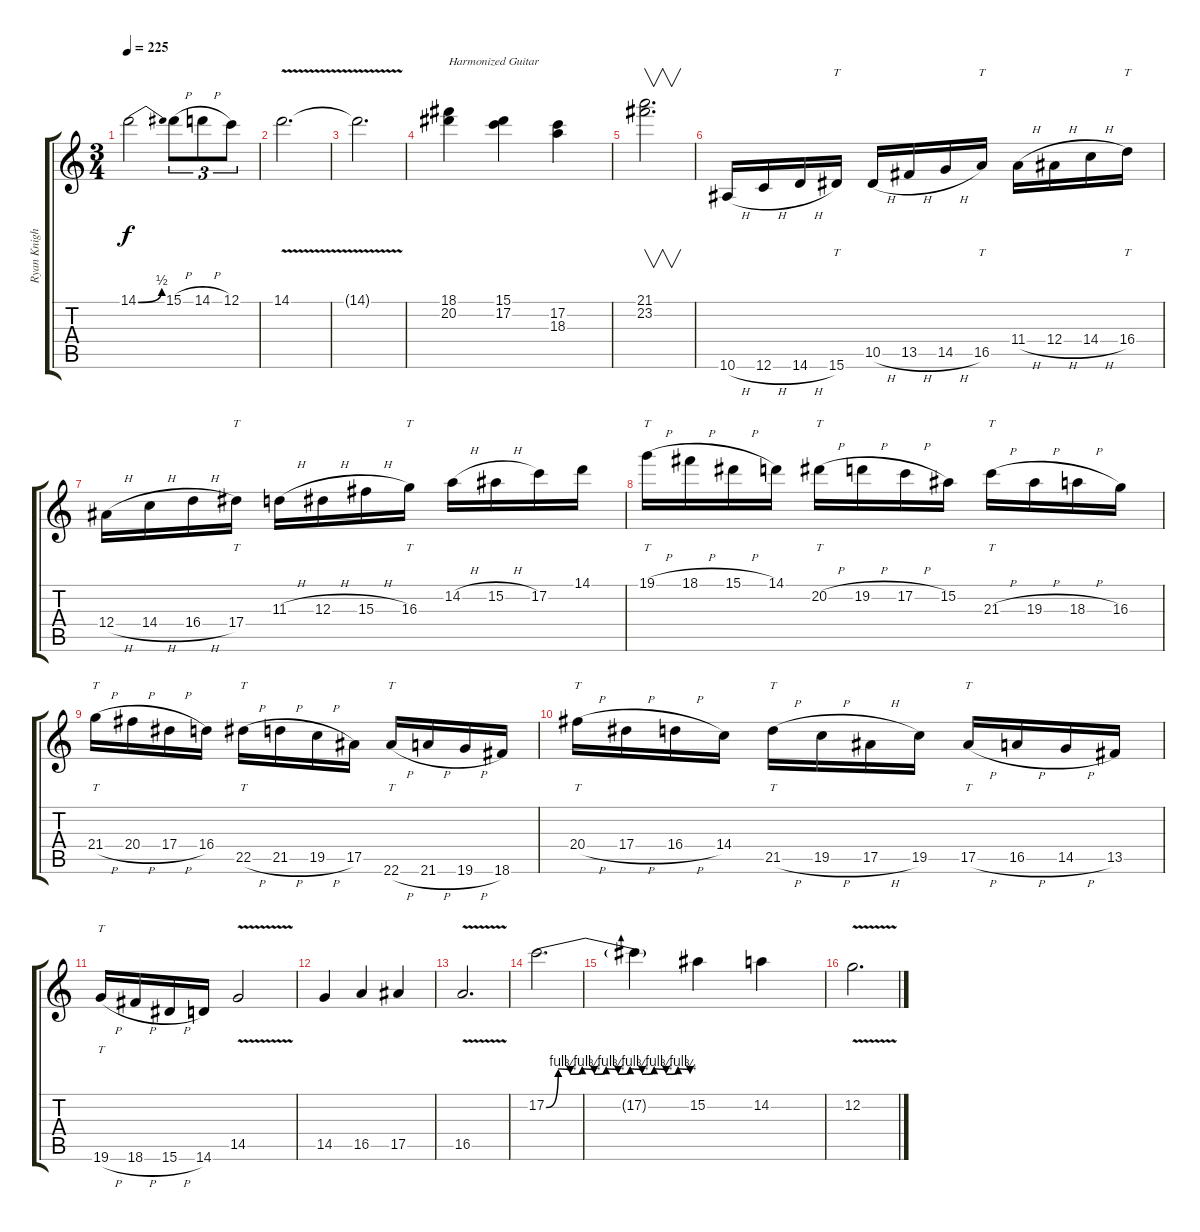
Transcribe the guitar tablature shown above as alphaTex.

\track ("Ryan Knight (Solo)" "Ryan Knigh") {instrument distortionguitar}
\staff {score tabs}
\tuning (C4 G3 Eb3 Bb2 F2 C2) {hide}
\ts (3 4)
\tempo 225
\clef g2
\ks c
14.1{be (bend 0 0 60 2)}.2{dy f} 15.1{h}.8{tu (3 2)} 14.1{h}.8{tu (3 2)} 12.1.8{tu (3 2)} |
14.1{v}.2{d} |
14.1{t}.2{d} |
(18.1 20.2).4{txt "Harmonized Guitar"} (15.1 17.2).4 (17.2 18.3).4 |
(21.1 23.2).2{v d} |
10.6{h}.16 12.6{h}.16 14.6{h}.16 15.6.16{tt} 10.5{h}.16 13.5{h}.16 14.5{h}.16 16.5.16{tt} 11.4{h}.16 12.4{h}.16 14.4{h}.16 16.4.16{tt} |
12.4{h}.16 14.4{h}.16 16.4{h}.16 17.4.16{tt} 11.3{h}.16 12.3{h}.16 15.3{h}.16 16.3.16{tt} 14.2{h}.16 15.2{h}.16 17.2.16 14.1.16 |
19.1{h}.16{tt} 18.1{h}.16 15.1{h}.16 14.1.16 20.2{h}.16{tt} 19.2{h}.16 17.2{h}.16 15.2.16 21.3{h}.16{tt} 19.3{h}.16 18.3{h}.16 16.3.16 |
21.4{h}.16{tt} 20.4{h}.16 17.4{h}.16 16.4.16 22.5{h}.16{tt} 21.5{h}.16 19.5{h}.16 17.5.16 22.6{h}.16{tt} 21.6{h}.16 19.6{h}.16 18.6.16 |
20.4{h}.16{tt} 17.4{h}.16 16.4{h}.16 14.4.16 21.5{h}.16{tt} 19.5{h}.16 17.5{h}.16 19.5.16 17.5{h}.16{tt} 16.5{h}.16 14.5{h}.16 13.5.16 |
19.6{h}.16{tt} 18.6{h}.16 15.6{h}.16 14.6.16 14.5{v}.2 |
14.5.4 16.5.4 17.5.4 |
16.5{v}.2{d} |
17.2{be (custom 0 0 5 4 10 3 15 4 20 3 25 4 30 3 35 4 40 3 45 4 50 3 55 4 60 3)}.2{d} |
17.2{t}.4 15.2.4 14.2.4 |
12.2{v}.2{d}
